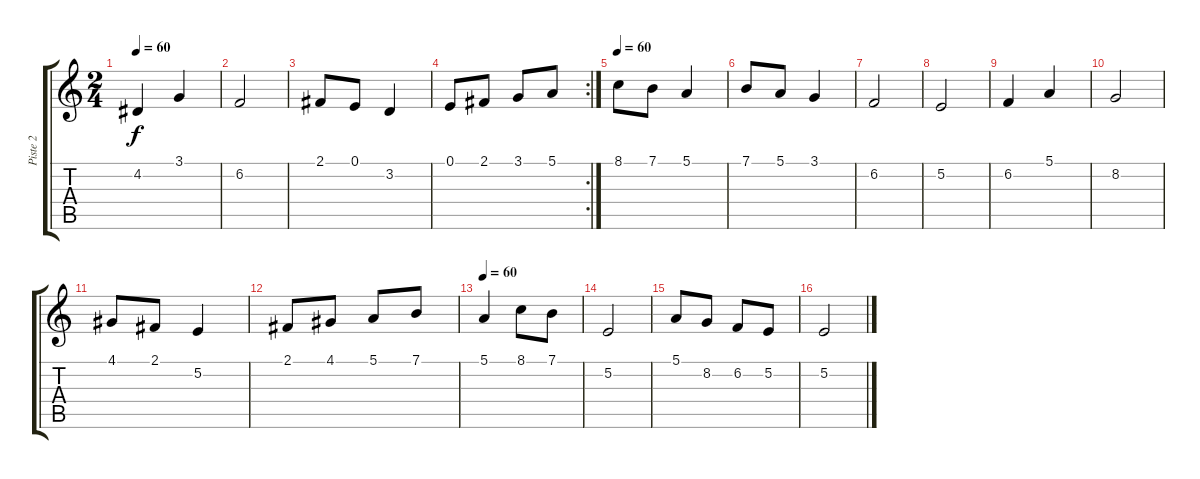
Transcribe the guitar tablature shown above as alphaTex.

\track ("Piste 2" "Piste 2") {instrument accordion}
\staff {score tabs}
\tuning (E4 B3 G3 D3 A2 E2) {hide}
\ts (2 4)
\tempo 60
\clef g2
\ks c
4.2.4{dy f} 3.1.4 |
6.2.2 |
2.1.8 0.1.8 3.2.4 |
\rc 2
0.1.8 2.1.8 3.1.8 5.1.8 |
\tempo 60
8.1.8 7.1.8 5.1.4 |
7.1.8 5.1.8 3.1.4 |
6.2.2 |
5.2.2 |
6.2.4 5.1.4 |
8.2.2 |
4.1.8 2.1.8 5.2.4 |
2.1.8 4.1.8 5.1.8 7.1.8 |
\tempo 60
5.1.4 8.1.8 7.1.8 |
5.2.2 |
5.1.8 8.2.8 6.2.8 5.2.8 |
5.2.2
